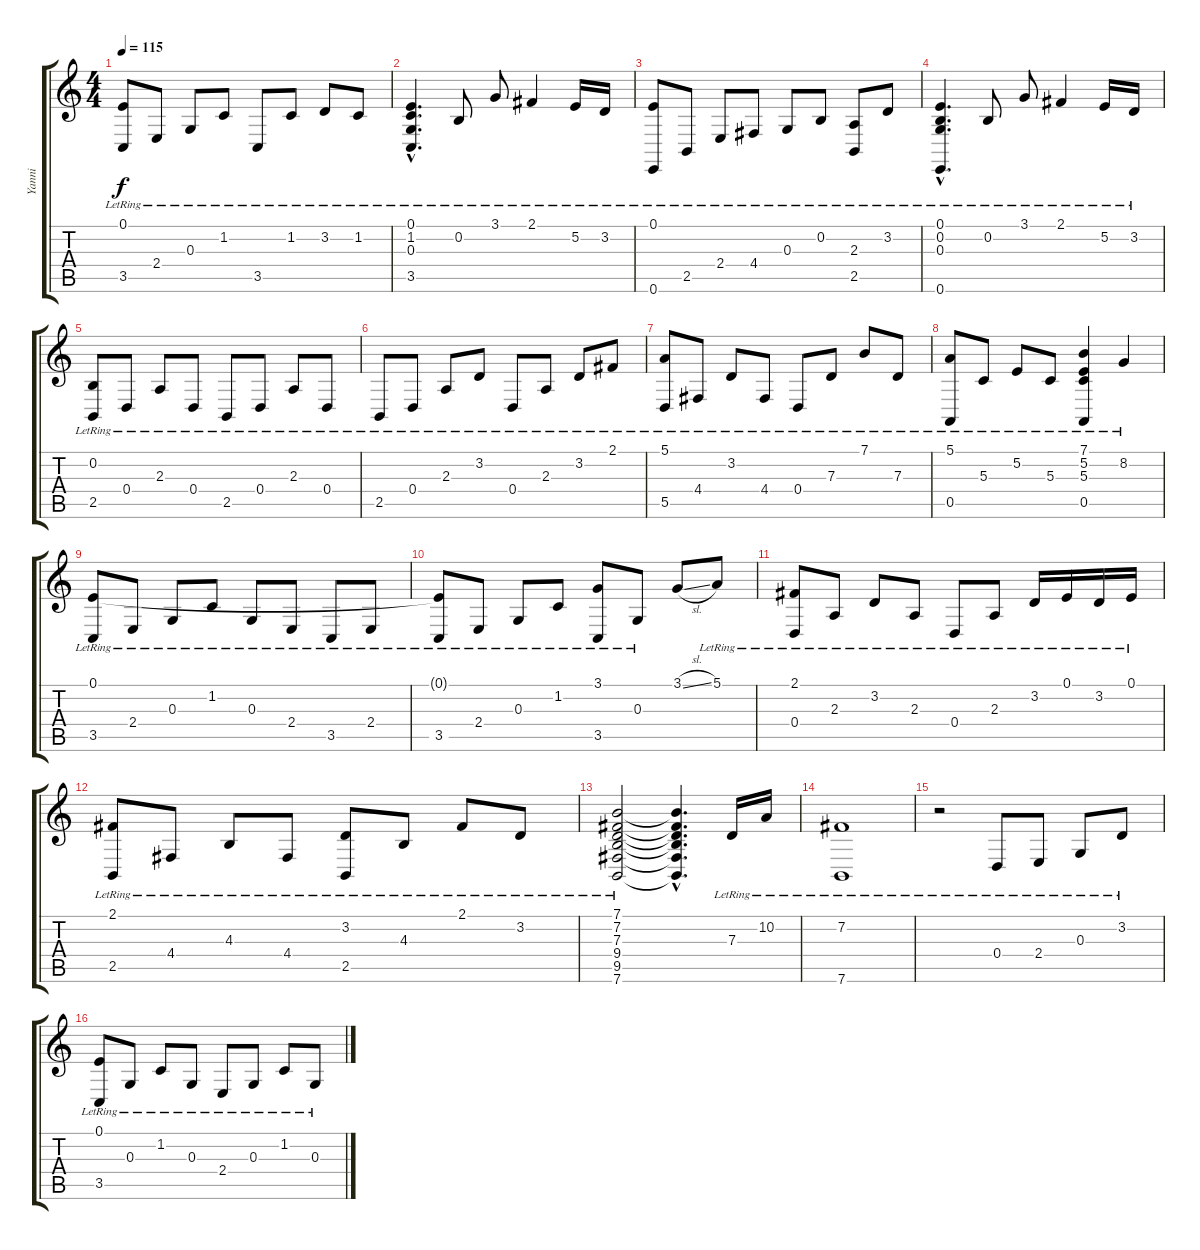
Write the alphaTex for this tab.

\track ("Yanni" "Yanni") {instrument acousticgrandpiano}
\staff {score tabs}
\tuning (E4 B3 G3 D3 A2 E2) {hide}
\ts (4 4)
\tempo 115
\clef g2
\ks c
(0.1{lr} 3.5{lr}).8{dy f} 2.4{lr}.8 0.3{lr}.8 1.2{lr}.8 3.5{lr}.8 1.2{lr}.8 3.2{lr}.8 1.2{lr}.8 |
(0.1{hac lr} 1.2{hac lr} 0.3{hac lr} 3.5{hac lr}).4{d} 0.2{lr}.8 3.1{lr}.8 2.1{lr}.4 5.2{lr}.16 3.2{lr}.16 |
(0.1{lr} 0.6{lr}).8 2.5{lr}.8 2.4{lr}.8 4.4{lr}.8 0.3{lr}.8 0.2{lr}.8 (2.3{lr} 2.5{lr}).8 3.2{lr}.8 |
(0.1{hac lr} 0.2{hac lr} 0.3{hac lr} 0.6{hac lr}).4{d} 0.2{lr}.8 3.1{lr}.8 2.1{lr}.4 5.2{lr}.16 3.2{lr}.16 |
(0.2{lr} 2.5{lr}).8 0.4{lr}.8 2.3{lr}.8 0.4{lr}.8 2.5{lr}.8 0.4{lr}.8 2.3{lr}.8 0.4{lr}.8 |
2.5{lr}.8 0.4{lr}.8 2.3{lr}.8 3.2{lr}.8 0.4{lr}.8 2.3{lr}.8 3.2{lr}.8 2.1{lr}.8 |
(5.1{lr} 5.5{lr}).8 4.4{lr}.8 3.2{lr}.8 4.4{lr}.8 0.4{lr}.8 7.3{lr}.8 7.1{lr}.8 7.3{lr}.8 |
(5.1{lr} 0.5{lr}).8 5.3{lr}.8 5.2{lr}.8 5.3{lr}.8 (7.1{lr} 5.2{lr} 5.3{lr} 0.5{lr}).4 8.2{lr}.4 |
(0.1{lr} 3.5{lr}).8 2.4{lr}.8 0.3{lr}.8 1.2{lr}.8 0.3{lr}.8 2.4{lr}.8 3.5{lr}.8 2.4{lr}.8 |
(0.1{t} 3.5{lr}).8 2.4{lr}.8 0.3{lr}.8 1.2{lr}.8 (3.1{lr} 3.5{lr}).8 0.3{lr}.8 3.1{sl}.8 5.1{lr}.8 |
(2.1{lr} 0.4{lr}).8 2.3{lr}.8 3.2{lr}.8 2.3{lr}.8 0.4{lr}.8 2.3{lr}.8 3.2{lr}.16 0.1{lr}.16 3.2{lr}.16 0.1{lr}.16 |
(2.1{lr} 2.5{lr}).8 4.4{lr}.8 4.3{lr}.8 4.4{lr}.8 (3.2{lr} 2.5{lr}).8 4.3{lr}.8 2.1{lr}.8 3.2{lr}.8 |
(7.1{lr} 7.2{lr} 7.3{lr} 9.4{lr} 9.5{lr} 7.6{lr}).2 (7.1{hac t} 7.2{hac t} 7.3{hac t} 9.4{hac t} 9.5{hac t} 7.6{hac t}).4{d} 7.3{lr}.16 10.2{lr}.16 |
(7.2{lr} 7.6{lr}).1 |
r.2 0.4{lr}.8 2.4{lr}.8 0.3{lr}.8 3.2{lr}.8 |
(0.1{lr} 3.5{lr}).8 0.3{lr}.8 1.2{lr}.8 0.3{lr}.8 2.4{lr}.8 0.3{lr}.8 1.2{lr}.8 0.3{lr}.8
